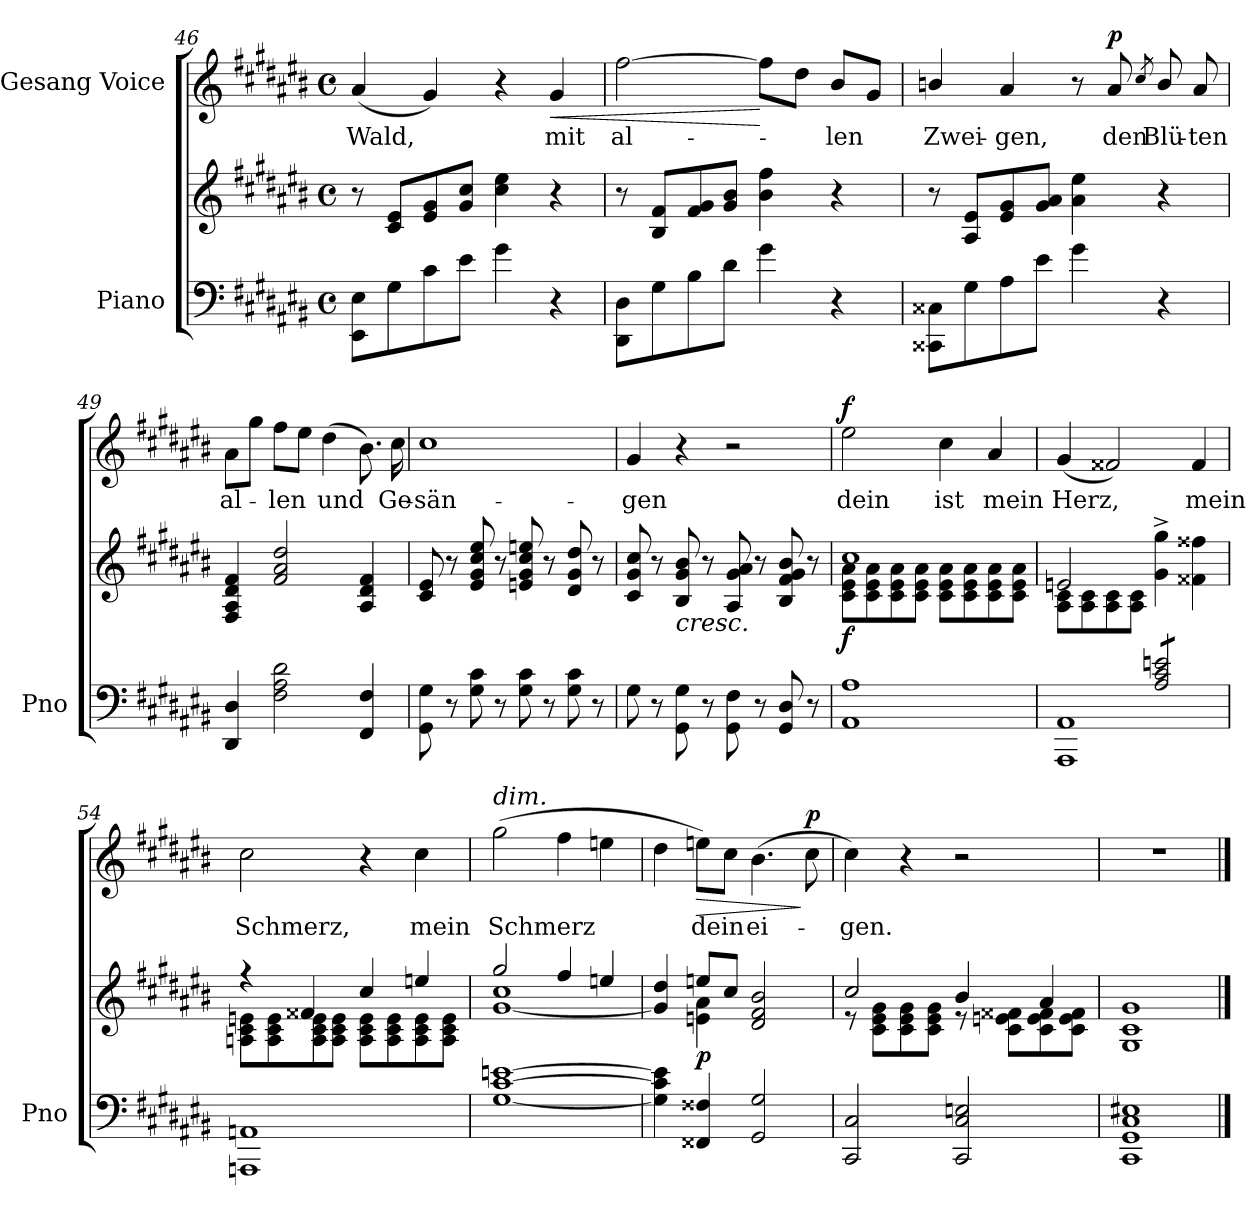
**kern	**kern	**dynam	**kern	**text	**dynam
*part2	*part2	*part2	*part1	*part1	*part1
*staff3	*staff2	*staff2/3	*staff1	*staff1	*staff1
*I"Piano	*	*	*I"Gesang Voice	*	*
*I'Pno	*	*	*	*	*
*clefF4	*clefG2	*	*clefG2	*	*
*k[f#c#g#d#a#e#b#]	*k[f#c#g#d#a#e#b#]	*	*k[f#c#g#d#a#e#b#]	*	*
*M4/4	*M4/4	*	*M4/4	*	*
*met(c)	*met(c)	*	*met(c)	*	*
=46	=46	=46	=46	=46	=46
!	!	!	!	!LO:LY:b	!
8EE#\ 8E#\L	8r	.	(<4a#/	Wald,	.
8G#\	8c#/ 8e#/L	.	.	.	.
8c#\	8e#/ 8g#/	.	4g#/)	.	.
8e#\J	8g#/ 8cc#/J	.	.	.	.
4g#\	4cc#\ 4ee#\	.	4r	.	.
!	!	!	!	!LO:LY:b	!LO:HP:b
4r	4r	.	4g#/	mit	<
=47	=47	=47	=47	=47	=47
!	!	!	!	!LO:LY:b	!
8DD#\ 8D#\L	8r	.	[2ff#\	al-	.
8G#\	8B#/ 8f#/L	.	.	.	.
8B#\	8f#/ 8g#/	.	.	.	.
8d#\J	8g#/ 8b#/J	.	.	.	.
4g#\	4b#\ 4ff#\	.	8ff#\L]	.	[
.	.	.	8dd#\J	.	.
!	!	!	!	!LO:LY:b	!
4r	4r	.	8b#/L	-len	.
.	.	.	8g#/J	.	.
=48	=48	=48	=48	=48	=48
!	!	!	!	!LO:LY:b	!
8CC##X\ 8C##X\L	8r	.	4bn/	Zwei-	.
8G#\	8A#/ 8e#/L	.	.	.	.
!	!	!	!	!LO:LY:b	!
8A#\	8e#/ 8g#/	.	4a#/	-gen,	.
8e#\J	8g#/ 8a#/J	.	.	.	.
4g#\	4a#\ 4ee#\	.	8r	.	.
!	!	!	!	!LO:LY:b	!LO:DY:a
.	.	.	8a#/	den	p
.	.	.	8qcc#/	.	.
!	!	!	!	!LO:LY:b	!
4r	4r	.	8b/	Blü-	.
!	!	!	!	!LO:LY:b	!
.	.	.	8a#/	-ten	.
!!LO:LB:g=z
=49	=49	=49	=49	=49	=49
!	!	!	!	!LO:LY:b	!
4DD#/ 4D#/	4F#/ 4A#/ 4d#/ 4f#/	.	8a#\L	al-	.
.	.	.	8gg#\J	.	.
!	!	!	!	!LO:LY:b	!
2F#\ 2A#\ 2d#\	2f#/ 2a#/ 2dd#/	.	8ff#\L	-len	.
.	.	.	8ee#\J	.	.
!	!	!	!	!LO:LY:b	!
.	.	.	(>4dd#\	und	.
4FF#/ 4F#/	4A#/ 4d#/ 4f#/	.	8.b#\)	.	.
!	!	!	!	!LO:LY:b	!
.	.	.	16cc#\	Ge-	.
=50	=50	=50	=50	=50	=50
!	!	!	!	!LO:LY:b	!
8GG#\ 8G#\	8c#/ 8e#/	.	1cc#	-sän-	.
8r	8r	.	.	.	.
8G#\ 8c#\	8e#/ 8g#/ 8cc#/ 8ee#/	.	.	.	.
8r	8r	.	.	.	.
8G#\ 8c#\	8en/ 8g#/ 8cc#/ 8een/	.	.	.	.
8r	8r	.	.	.	.
8G#\ 8c#\	8d#/ 8g#/ 8dd#/	.	.	.	.
8r	8r	.	.	.	.
=51	=51	=51	=51	=51	=51
!	!	!	!	!LO:LY:b	!
8G#\	8c#/ 8g#/ 8cc#/	.	4g#/	-gen	.
8r	8r	.	.	.	.
!	!LO:TX:b:i:t=cresc.	!	!	!	!
8GG#\ 8G#\	8B#/ 8g#/ 8b#/	.	4r	.	.
8r	8r	.	.	.	.
8GG#\ 8F#\	8A#/ 8g#/ 8a#/	.	2r	.	.
8r	8r	.	.	.	.
8GG#/ 8D#/	8B#/ 8f#/ 8g#/ 8b#/	.	.	.	.
8r	8r	.	.	.	.
=52	=52	=52	=52	=52	=52
*	*^	*	*	*	*
!	!	!	!LO:DY:b	!	!LO:LY:b	!LO:DY:a
1AA# 1A#	1cc#	8c#\ 8e#\ 8a#\L	f	2ee#\	dein	f
.	.	8c#\ 8e#\ 8a#\	.	.	.	.
.	.	8c#\ 8e#\ 8a#\	.	.	.	.
.	.	8c#\ 8e#\ 8a#\J	.	.	.	.
!	!	!	!	!	!LO:LY:b	!
.	.	8c#\ 8e#\ 8a#\L	.	4cc#\	ist	.
.	.	8c#\ 8e#\ 8a#\	.	.	.	.
!	!	!	!	!	!LO:LY:b	!
.	.	8c#\ 8e#\ 8a#\	.	4a#/	mein	.
.	.	8c#\ 8e#\ 8a#\J	.	.	.	.
=53	=53	=53	=53	=53	=53	=53
*^	*	*	*	*	*	*
!	!	!	!	!	!	!LO:LY:b	!
2ryy	1AAA# 1AA#	2en/	8A#\ 8c#\L	.	(<4g#/	Herz,	.
.	.	.	8A#\ 8c#\	.	.	.	.
.	.	.	8A#\ 8c#\	.	2f##X/)	.	.
.	.	.	8A#\ 8c#\J	.	.	.	.
*tremolo	*	*	*	*	*	*	*
8A#/ 8c#/ 8en/L	.	4g#\^ 4gg#\^	2ryy	.	.	.	.
8A#/ 8c#/ 8en/	.	.	.	.	.	.	.
!	!	!	!	!	!	!LO:LY:b	!
8A#/ 8c#/ 8en/	.	4f##X\ 4ff##X\	.	.	4f##/	mein	.
8A#/ 8c#/ 8en/J	.	.	.	.	.	.	.
*Xtremolo	*	*	*	*	*	*	*
*v	*v	*	*	*	*	*	*
!!LO:LB:g=z
=54	=54	=54	=54	=54	=54	=54
!	!	!	!	!	!LO:LY:b	!
1AAAn 1AAn	4r	8An\ 8c#\ 8en\L	.	2cc#\	Schmerz,	.
.	.	8A\ 8c#\ 8e\	.	.	.	.
.	4f##X/	8A\ 8c#\ 8e\	.	.	.	.
.	.	8A\ 8c#\ 8e\J	.	.	.	.
.	4cc#/	8A\ 8c#\ 8e\L	.	4r	.	.
.	.	8A\ 8c#\ 8e\	.	.	.	.
!	!	!	!	!	!LO:LY:b	!
.	4een/	8A\ 8c#\ 8e\	.	4cc#\	mein	.
.	.	8A\ 8c#\ 8e\J	.	.	.	.
=55	=55	=55	=55	=55	=55	=55
!	!	!	!	!LO:TX:a:i:t=dim.	!	!
!	!	!	!	!	!LO:LY:b	!
[1G# [1c# [1en	2gg#/	[1g# 1cc#	.	(>2gg#\	Schmerz	.
.	4ff#/	.	.	4ff#\	.	.
.	4een/	.	.	4een\	.	.
=56	=56	=56	=56	=56	=56	=56
4G#\] 4c#\] 4e\]	4g#/] 4dd#/	4ryy	.	4dd#\	.	.
!	!	!	!LO:DY:a=2	!	!LO:LY:b	!LO:HP:b
4FF##X/ 4F##X/	8een/L	4en\ 4a#\	p	8een\L)	dein	>
.	8cc#/J	.	.	8cc#\J	.	.
!	!	!	!	!	!LO:LY:b	!
2GG#/ 2G#/	2d#/ 2f#/ 2b#/	2ryy	.	(>4.b#\	ei-	.
!	!	!	!	!	!	!LO:DY:n=1:a
.	.	.	.	8cc#\	.	] p
=57	=57	=57	=57	=57	=57	=57
!	!	!	!	!	!LO:LY:b	!
2CC#/ 2C#/	2cc#/	8r	.	4cc#\)	-gen.	.
.	.	8c#\ 8e#\ 8g#\L	.	.	.	.
.	.	8c#\ 8e#\ 8g#\	.	4r	.	.
.	.	8c#\ 8e#\ 8g#\J	.	.	.	.
2CC#/ 2C#/ 2En/	4b#/	8r	.	2r	.	.
.	.	8c#\ 8en\ 8f##X\L	.	.	.	.
.	4a#/	8c#\ 8e\ 8f##\	.	.	.	.
.	.	8c#\ 8e\ 8f##\J	.	.	.	.
*	*v	*v	*	*	*	*
=58	=58	=58	=58	=58	=58
1CC# 1GG# 1C# 1E#X	1G# 1c# 1g#	.	1r	.	.
==	==	==	==	==	==
*-	*-	*-	*-	*-	*-
